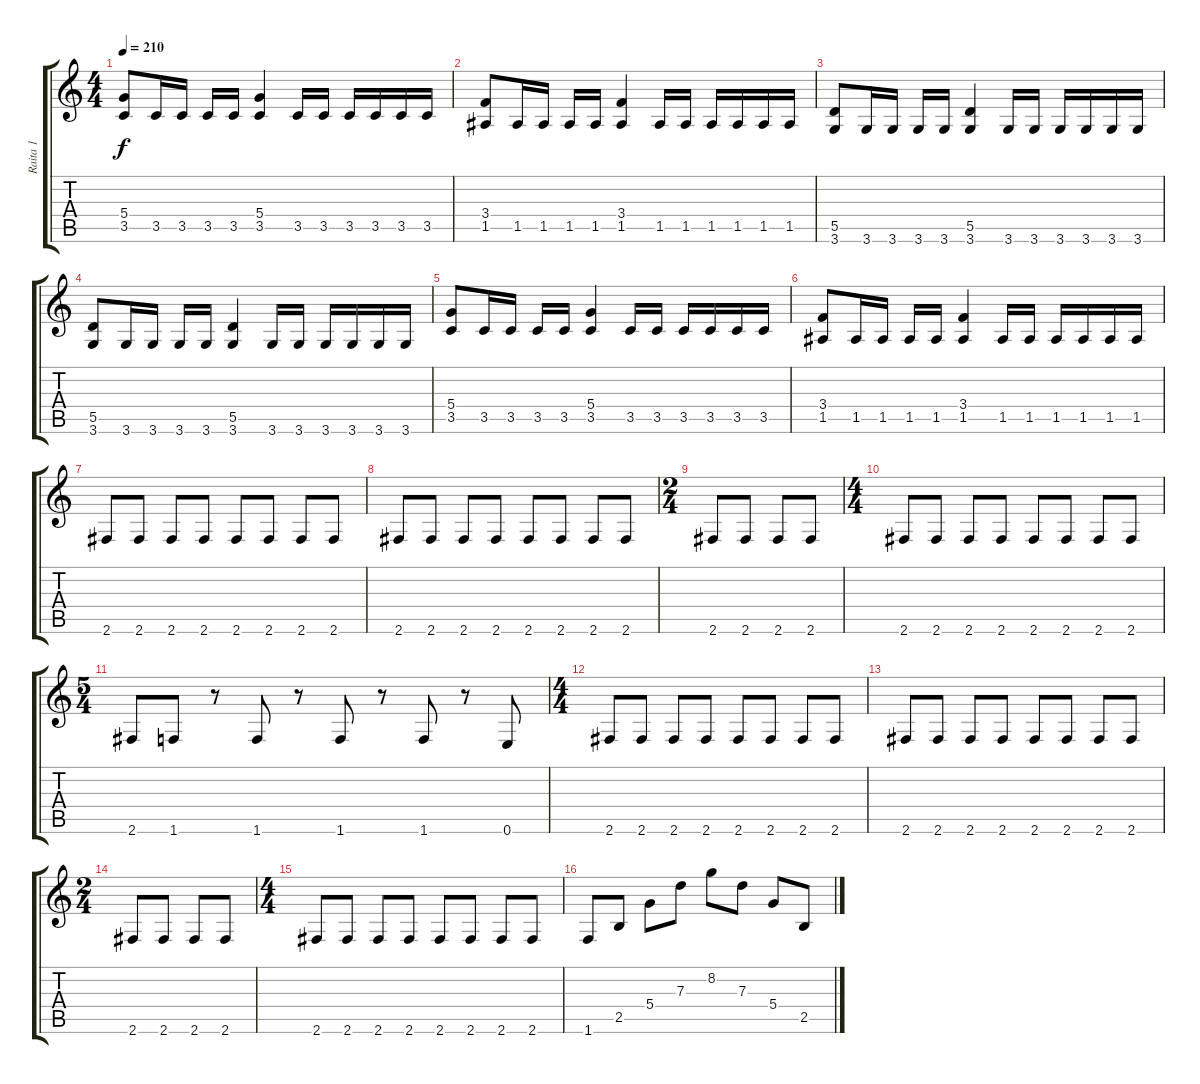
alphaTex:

\track ("Raita 1" "Raita 1") {instrument distortionguitar}
\staff {score tabs}
\tuning (E4 B3 G3 D3 A2 E2) {hide}
\ts (4 4)
\tempo 210
\clef g2
\ks c
(5.4 3.5).8{dy f} 3.5.16 3.5.16 3.5.16 3.5.16 (5.4 3.5).4 3.5.16 3.5.16 3.5.16 3.5.16 3.5.16 3.5.16 |
(3.4 1.5).8 1.5.16 1.5.16 1.5.16 1.5.16 (3.4 1.5).4 1.5.16 1.5.16 1.5.16 1.5.16 1.5.16 1.5.16 |
(5.5 3.6).8 3.6.16 3.6.16 3.6.16 3.6.16 (5.5 3.6).4 3.6.16 3.6.16 3.6.16 3.6.16 3.6.16 3.6.16 |
(5.5 3.6).8 3.6.16 3.6.16 3.6.16 3.6.16 (5.5 3.6).4 3.6.16 3.6.16 3.6.16 3.6.16 3.6.16 3.6.16 |
(5.4 3.5).8 3.5.16 3.5.16 3.5.16 3.5.16 (5.4 3.5).4 3.5.16 3.5.16 3.5.16 3.5.16 3.5.16 3.5.16 |
(3.4 1.5).8 1.5.16 1.5.16 1.5.16 1.5.16 (3.4 1.5).4 1.5.16 1.5.16 1.5.16 1.5.16 1.5.16 1.5.16 |
2.6.8 2.6.8 2.6.8 2.6.8 2.6.8 2.6.8 2.6.8 2.6.8 |
2.6.8 2.6.8 2.6.8 2.6.8 2.6.8 2.6.8 2.6.8 2.6.8 |
\ts (2 4)
2.6.8 2.6.8 2.6.8 2.6.8 |
\ts (4 4)
2.6.8 2.6.8 2.6.8 2.6.8 2.6.8 2.6.8 2.6.8 2.6.8 |
\ts (5 4)
2.6.8 1.6.8 r.8 1.6.8 r.8 1.6.8 r.8 1.6.8 r.8 0.6.8 |
\ts (4 4)
2.6.8 2.6.8 2.6.8 2.6.8 2.6.8 2.6.8 2.6.8 2.6.8 |
2.6.8 2.6.8 2.6.8 2.6.8 2.6.8 2.6.8 2.6.8 2.6.8 |
\ts (2 4)
2.6.8 2.6.8 2.6.8 2.6.8 |
\ts (4 4)
2.6.8 2.6.8 2.6.8 2.6.8 2.6.8 2.6.8 2.6.8 2.6.8 |
1.6.8 2.5.8 5.4.8 7.3.8 8.2.8 7.3.8 5.4.8 2.5.8
